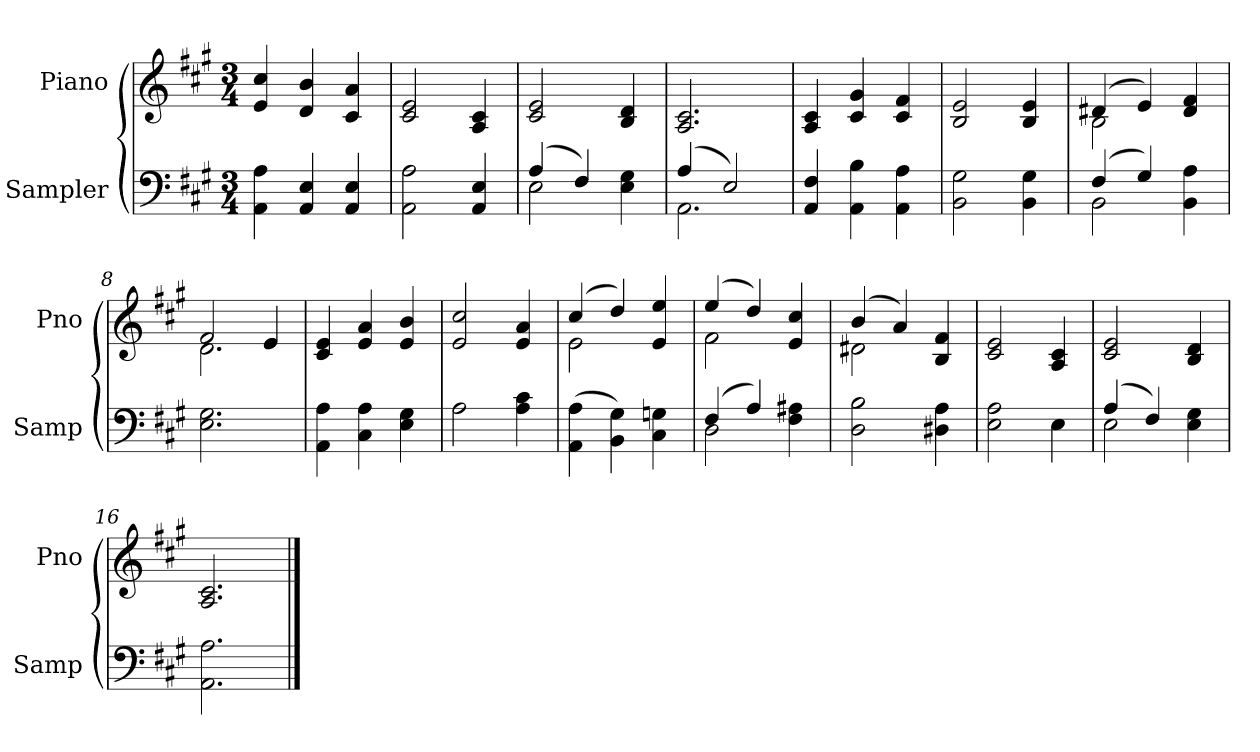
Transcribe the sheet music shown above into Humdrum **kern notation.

**kern	**kern
*part2	*part1
*staff2	*staff1
*I"Sampler	*I"Piano
*I'Samp	*I'Pno
*clefF4	*clefG2
*k[f#c#g#]	*k[f#c#g#]
*A:	*A:
*M3/4	*M3/4
=1	=1
4AA 4A	4e 4cc#
4AA 4E	4d 4b
4AA 4E	4c# 4a
=2	=2
2AA 2A	2c# 2e
4AA 4E	4A 4c#
=3	=3
*^	*
(4A/	2E	2c# 2e
4F#/)	.	.
4E 4G#	4ryy	4B 4d
=4	=4	=4
(4A/	2.AA	2.A 2.c#
2E/)	.	.
*v	*v	*
=5	=5
4AA 4F#	4A 4c#
4AA 4B	4c# 4g#
4AA 4A	4c# 4f#
=6	=6
2BB 2G#	2B 2e
4BB 4G#	4B 4e
=7	=7
*^	*^
(4F#/	2BB	(4d#X/	2B
4G#/)	.	4e/)	.
4BB 4A	4ryy	4d# 4f#	4ryy
*v	*v	*	*
=8	=8	=8
2.E 2.G#	2f#/	2.d
.	4e/	.
*	*v	*v
=9	=9
4AA 4A	4c# 4e
4C# 4A	4e 4a
4E 4G#	4e 4b
=10	=10
2A	2e 2cc#
4A 4c#	4e 4a
=11	=11
*	*^
(4AA 4A	(4cc#/	2e
4BB 4G#)	4dd/)	.
4C# 4Gn	4e 4ee	4ryy
=12	=12	=12
*^	*	*
(4F#/	2D	(4ee/	2f#
4A)	.	4dd/)	.
4F# 4A#X	4ryy	4e 4cc#	4ryy
*v	*v	*	*
=13	=13	=13
2D 2B	(4b/	2d#X
.	4a/)	.
4D#X 4A	4B 4f#	4ryy
*	*v	*v
=14	=14
2E 2A	2c# 2e
4E	4A 4c#
=15	=15
*^	*
(4A/	2E	2c# 2e
4F#/)	.	.
4E 4G#	4ryy	4B 4d
*v	*v	*
=16	=16
2.AA 2.A	2.A 2.c#
==	==
*-	*-
